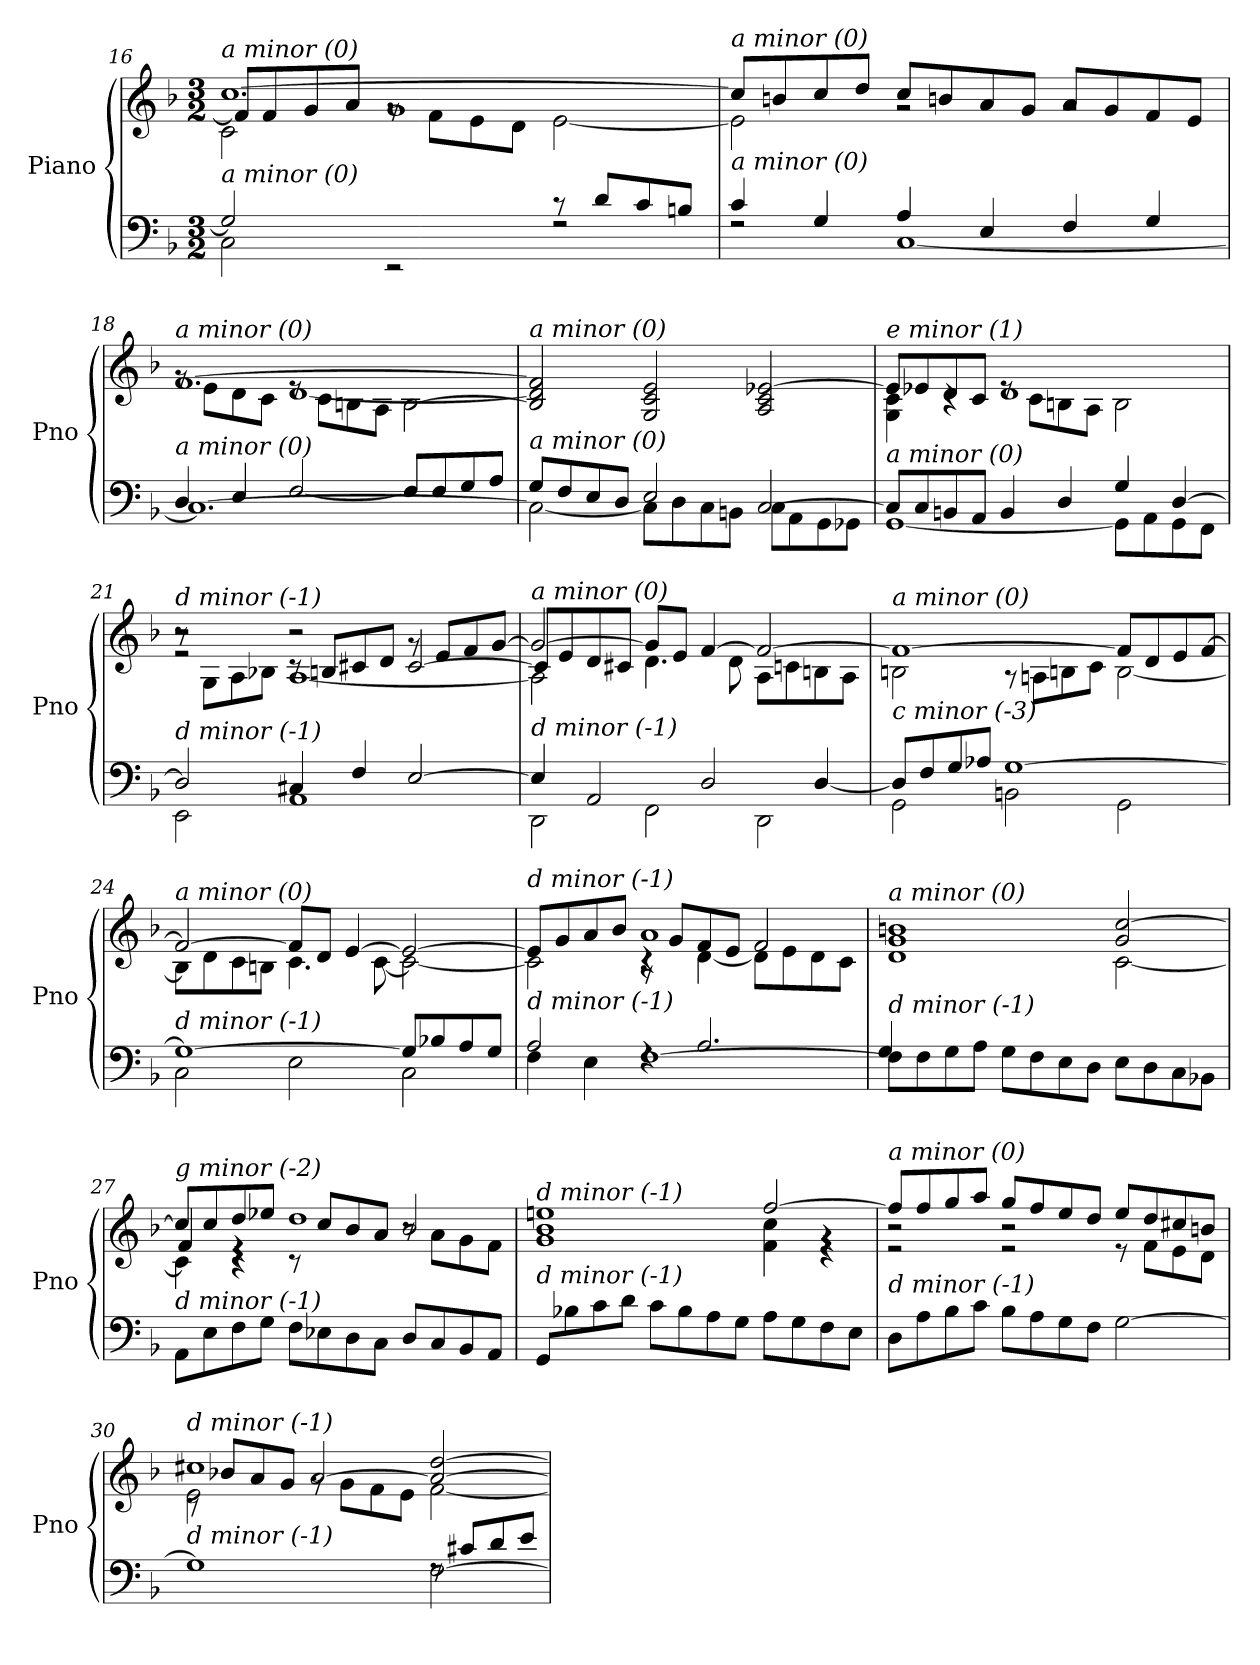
**kern	**kern
*part1	*part1
*staff2	*staff1
*I"Piano	*
*I'Pno	*
*clefF4	*clefG2
*k[b-]	*k[b-]
*M3/2	*M3/2
=16	=16
*^	*^
*	*	*	*^
*	*	*	*	*^
!	!	!LO:TX:i:t=a minor (0)	!	!	!
!LO:TX:i:t=a minor (0)	!	!	!	!	!
2G/]	2C\	[1.cc	2c\	8f/L]	2ryy
.	.	.	.	8f/	.
.	.	.	.	8g/	.
.	.	.	.	8a/J	.
2rEE	2ryy	.	8rg	1g	2ryy
.	.	.	8f\L	.	.
.	.	.	8e\	.	.
.	.	.	8d\J	.	.
8r	2rF	.	[2e\	.	2ryy
8d/L	.	.	.	.	.
8c/	.	.	.	.	.
8Bn/J	.	.	.	.	.
*	*	*	*v	*v	*v
!!LO:PB:g=z
=17	=17	=17	=17
!	!	!LO:TX:i:t=a minor (0)	!
!LO:TX:i:t=a minor (0)	!	!	!
4c/	2rF	8cc/L]	2e\]
.	.	8bn/	.
4G/	.	8cc/	.
.	.	8dd/J	.
4A/	[1C	8cc/L	2rg
.	.	8bn/	.
4E/	.	8a/	.
.	.	8g/J	.
4F/	.	8a/L	2rg
.	.	8g/	.
4G/	.	8f/	.
.	.	8e/J	.
=18	=18	=18	=18
*	*^	*	*^
!	!	!	!LO:TX:i:t=a minor (0)	!	!
!LO:TX:i:t=a minor (0)	!	!	!	!	!
2ryy	4D/	1.C_	[1.f	8rg	2ryy
.	.	.	.	8e\L	.
.	4E/	.	.	8d\	.
.	.	.	.	8c\J	.
1ryy	[2F/	.	.	[1d	8re
.	.	.	.	.	8c\L
.	.	.	.	.	8Bn\
.	.	.	.	.	8A\J
.	8F/L]	.	.	.	[2B\
.	8F/	.	.	.	.
.	8G/	.	.	.	.
.	8A/J	.	.	.	.
*	*v	*v	*	*	*
*	*	*v	*v	*v
=19	=19	=19
!	!	!LO:TX:i:t=a minor (0)
!LO:TX:i:t=a minor (0)	!	!
8G/L	2C\_	2B/] 2d/] 2f/]
8F/	.	.
8E/	.	.
8D/J	.	.
2E/	8C\L]	2G/ 2c/ 2e/
.	8D\	.
.	8C\	.
.	8BBn\J	.
[2C/	8C\L	2A/ 2c/ [2e-X/
.	8AA\	.
.	8GG\	.
.	8GG-Xi\J	.
!!LO:LB:g=z
=20	=20	=20
*	*	*^
!	!	!LO:TX:i:t=e minor (1)	!
!LO:TX:i:t=a minor (0)	!	!	!
8C/L]	[1GG	8e-/L]	4G\ 4c\
8C/	.	8e-X/	.
8BBn/	.	8d/	4rc
8AA/J	.	8c/J	.
4BB/	.	1d	8re
.	.	.	8c\L
4D/	.	.	8Bn\
.	.	.	8A\J
4G/	8GG\L]	.	2B\
.	8AA\	.	.
[4D/	8GG\	.	.
.	8FF\J	.	.
=21	=21	=21	=21
*	*	*	*^
!	!	!LO:TX:i:t=d minor (-1)	!	!
!LO:TX:i:t=d minor (-1)	!	!	!	!
2D/]	2EE\	2r	8r	2re
.	.	.	8G\L	.
.	.	.	8A\	.
.	.	.	8B-X\J	.
4C#X/	1AA	2r	[1A	8rc
.	.	.	.	8Bn/L
4F/	.	.	.	8c#X/
.	.	.	.	8d/J
[2E/	.	8rg	.	[2c#/
.	.	8e/L	.	.
.	.	8f/	.	.
.	.	[8g/J	.	.
=22	=22	=22	=22	=22
*	*^	*	*	*
!	!	!	!LO:TX:i:t=a minor (0)	!	!
!LO:TX:i:t=d minor (-1)	!	!	!	!	!
2ryy	4E/]	2DD\	2g/_	2A\]	8c#/L]
.	.	.	.	.	8e/
.	2AA/	.	.	.	8d/
.	.	.	.	.	8c#X/J
1ryy	.	2FF\	8g/L]	4.d\	1ryy
.	.	.	8e/J	.	.
.	2D/	.	[4f/	.	.
.	.	.	.	8d\	.
.	.	2DD\	2f/_	8A\L	.
.	.	.	.	8cn\	.
.	[4D/	.	.	8Bn\	.
.	.	.	.	8A\J	.
*	*v	*v	*	*	*
*	*	*	*v	*v
!!LO:LB:g=z
=23	=23	=23	=23
!	!	!LO:TX:i:t=a minor (0)	!
!LO:TX:i:t=c minor (-3)	!	!	!
8D/L]	2GG\	1f_	2Bn\
8F/	.	.	.
8G/	.	.	.
8A-X/J	.	.	.
[1G	2BBn\	.	8r
.	.	.	8An\L
.	.	.	8Bn\
.	.	.	8c\J
.	2GG\	8f/L]	[2B\
.	.	8d/	.
.	.	8e/	.
.	.	[8f/J	.
=24	=24	=24	=24
!	!	!LO:TX:i:t=a minor (0)	!
!LO:TX:i:t=d minor (-1)	!	!	!
1G_	2C\	2f/_	8B\L]
.	.	.	8d\
.	.	.	8c\
.	.	.	8Bn\J
.	2E\	8f/L]	4.c\
.	.	8d/J	.
.	.	[4e/	.
.	.	.	[8c\
8G/L]	2C\	2e/_	2c\_
8B-X/	.	.	.
8A/	.	.	.
8G/J	.	.	.
=25	=25	=25	=25
*	*^	*	*^
!	!	!	!LO:TX:i:t=d minor (-1)	!	!
!LO:TX:i:t=d minor (-1)	!	!	!	!	!
2ryy	2A/	4F\	8e/L]	2c\]	2ryy
.	.	.	8g/	.	.
.	.	4E\	8a/	.	.
.	.	.	8b-/J	.	.
1ryy	4rF	[1F	1a	4rc	8rA
.	.	.	.	.	8g/L
.	2.A/	.	.	[4d\	8f/
.	.	.	.	.	8e/J
.	.	.	.	8d\L]	2f/
.	.	.	.	8e\	.
.	.	.	.	8d\	.
.	.	.	.	8c\J	.
!!LO:LB:g=z	!!	!!
=26	=26	=26	=26	=26	=26
!	!	!	!LO:TX:i:t=a minor (0)	!	!
!LO:TX:i:t=d minor (-1)	!	!	!	!	!
1ryy	8F\L]	4G/	1d 1g 1bn	1ryy	4ryy
.	8F\	.	.	.	.
.	8G\	1ryy	.	.	1ryy
.	8A\J	.	.	.	.
.	8G\L	.	.	.	.
.	8F\	.	.	.	.
.	8E\	.	.	.	.
.	8D\J	.	.	.	.
2ryy	8E\L	.	2g/ [2cc/	[2c\	.
.	8D\	.	.	.	.
.	8C\	4ryy	.	.	4ryy
.	8BB-X\J	.	.	.	.
*	*v	*v	*	*	*
=27	=27	=27	=27	=27
!	!	!LO:TX:i:t=g minor (-2)	!	!
!LO:TX:i:t=d minor (-1)	!	!	!	!
2ryy	8AA\L	8cc/L]	4c\]	4f/
.	8E\	8cc/	.	.
.	8F\	8dd/	4re	4rc
.	8G\J	8ee-X/J	.	.
2ryy	8F\L	1dd	2ryy	8rc
.	8E-X\	.	.	8cc/L
.	8D\	.	.	8b-/
.	8C\J	.	.	8a/J
2ryy	8D/L	.	8r	2b-/
.	8C/	.	8a\L	.
.	8BB-/	.	8g\	.
.	8AA/J	.	8f\J	.
=28	=28	=28	=28	=28
*	*^	*	*	*
!	!	!	!LO:TX:i:t=d minor (-1)	!	!
!LO:TX:i:t=d minor (-1)	!	!	!	!	!
1ryy	1ryy	8GG/L	1g 1b- 1een	1ryy	1ryy
.	.	8B-X\	.	.	.
.	.	8c\	.	.	.
.	.	8d\J	.	.	.
.	.	8c\L	.	.	.
.	.	8B-\	.	.	.
.	.	8A\	.	.	.
.	.	8G\J	.	.	.
2ryy	4ryy	8A\L	[2ff/	4f\ 4cc\	4ryy
.	.	8G\	.	.	.
.	4ryy	8F\	.	4rg	4re
.	.	8E\J	.	.	.
=29	=29	=29	=29	=29	=29
!	!	!	!LO:TX:i:t=a minor (0)	!	!
!LO:TX:i:t=d minor (-1)	!	!	!	!	!
*	*v	*v	*	*	*
1ryy	8D\L	8ff/L]	2r	2re
.	8A\	8ff/	.	.
.	8B-\	8gg/	.	.
.	8c\J	8aa/J	.	.
.	8B-\L	8gg/L	2r	2re
.	8A\	8ff/	.	.
.	8G\	8ee/	.	.
.	8F\J	8dd/J	.	.
2ryy	[2G\	8ee/L	8r	2ryy
.	.	8dd/	8f\L	.
.	.	8cc#X/	8e\	.
.	.	8bn/J	8d\J	.
!!LO:LB:g=z
=30	=30	=30	=30	=30
*	*^	*	*	*^
!	!	!	!LO:TX:i:t=d minor (-1)	!	!	!
!LO:TX:i:t=d minor (-1)	!	!	!	!	!	!
1ryy	1G]	1ryy	1cc#X	2e\	8rc	1ryy
.	.	.	.	.	8b-X/L	.
.	.	.	.	.	8a/	.
.	.	.	.	.	8g/J	.
.	.	.	.	8rg	[2a/	.
.	.	.	.	8g\L	.	.
.	.	.	.	8f\	.	.
.	.	.	.	8e\J	.	.
2ryy	8rF	[2F\	2a/_ [2dd/	[2f\	2ryy	2ryy
.	8c#X/L	.	.	.	.	.
.	8d/	.	.	.	.	.
.	8e/J	.	.	.	.	.
*v	*v	*v	*	*	*	*
*	*v	*v	*v	*v
=	=
*-	*-
